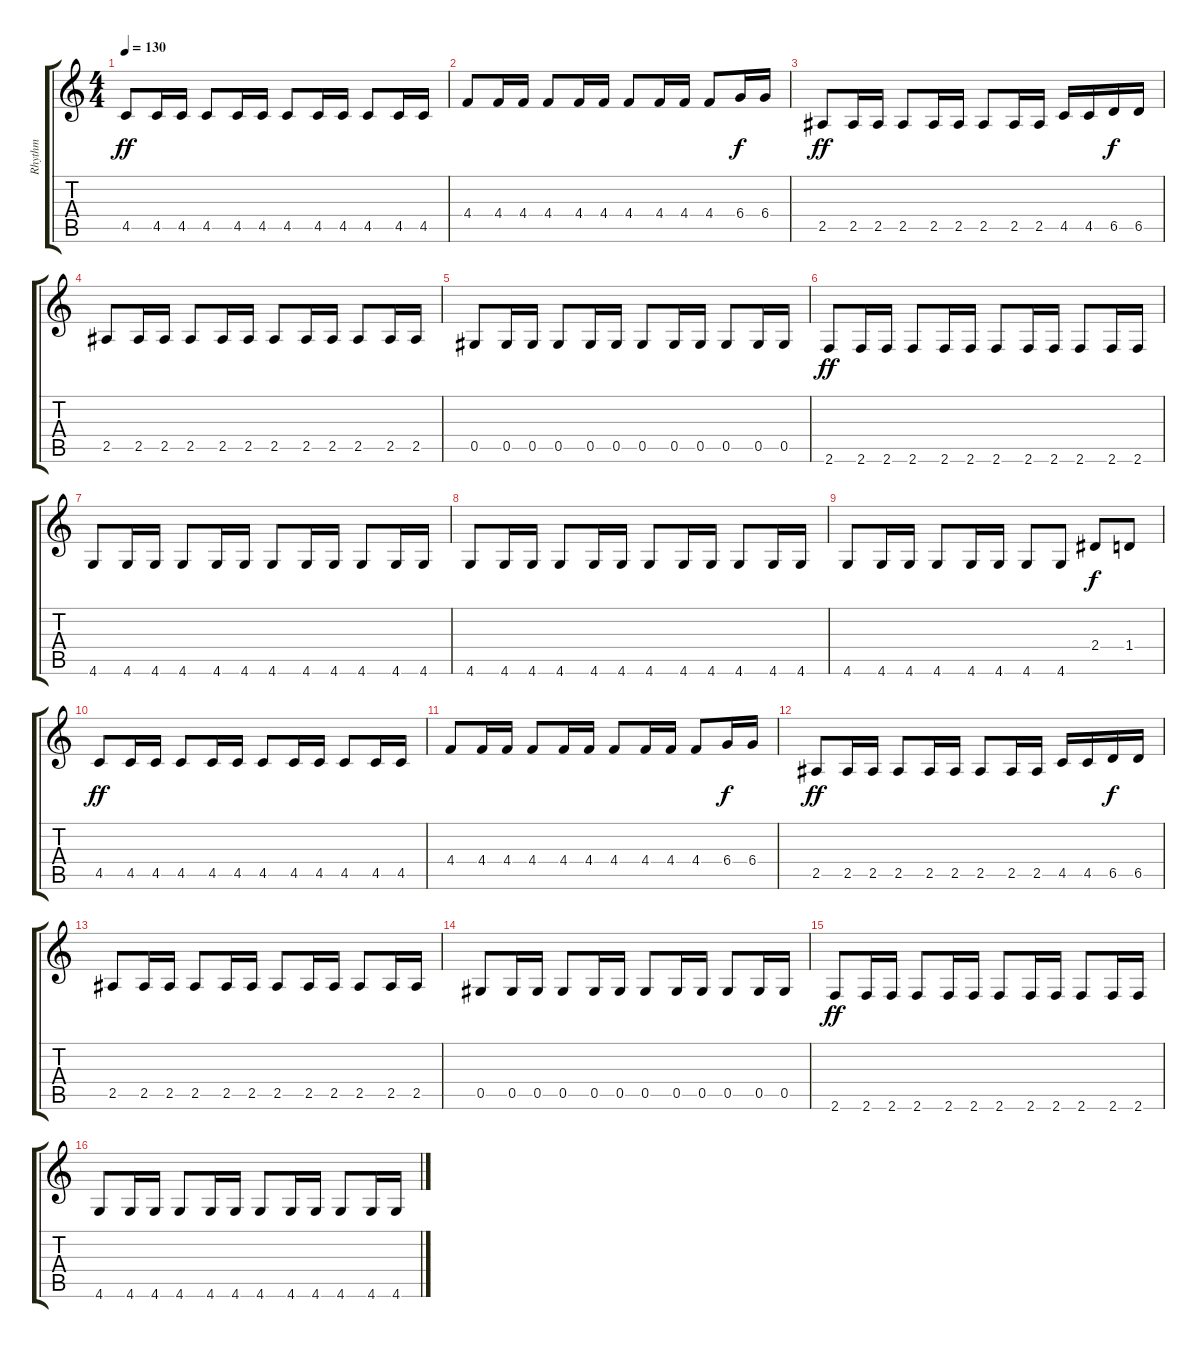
\track ("Rhythm" "Rhythm") {instrument overdrivenguitar}
\staff {score tabs}
\tuning (Eb4 Bb3 Gb3 Db3 Ab2 Eb2) {hide}
\ts (4 4)
\tempo 130
\clef g2
\ks c
4.5.8{dy ff} 4.5.16 4.5.16 4.5.8 4.5.16 4.5.16 4.5.8 4.5.16 4.5.16 4.5.8 4.5.16 4.5.16 |
4.4.8 4.4.16 4.4.16 4.4.8 4.4.16 4.4.16 4.4.8 4.4.16 4.4.16 4.4.8 6.4.16{dy f} 6.4.16 |
2.5.8{dy ff} 2.5.16 2.5.16 2.5.8 2.5.16 2.5.16 2.5.8 2.5.16 2.5.16 4.5.16 4.5.16 6.5.16{dy f} 6.5.16 |
2.5.8 2.5.16 2.5.16 2.5.8 2.5.16 2.5.16 2.5.8 2.5.16 2.5.16 2.5.8 2.5.16 2.5.16 |
0.5.8 0.5.16 0.5.16 0.5.8 0.5.16 0.5.16 0.5.8 0.5.16 0.5.16 0.5.8 0.5.16 0.5.16 |
2.6.8{dy ff} 2.6.16 2.6.16 2.6.8 2.6.16 2.6.16 2.6.8 2.6.16 2.6.16 2.6.8 2.6.16 2.6.16 |
4.6.8 4.6.16 4.6.16 4.6.8 4.6.16 4.6.16 4.6.8 4.6.16 4.6.16 4.6.8 4.6.16 4.6.16 |
4.6.8 4.6.16 4.6.16 4.6.8 4.6.16 4.6.16 4.6.8 4.6.16 4.6.16 4.6.8 4.6.16 4.6.16 |
4.6.8 4.6.16 4.6.16 4.6.8 4.6.16 4.6.16 4.6.8 4.6.8 2.4.8{dy f} 1.4.8 |
4.5.8{dy ff} 4.5.16 4.5.16 4.5.8 4.5.16 4.5.16 4.5.8 4.5.16 4.5.16 4.5.8 4.5.16 4.5.16 |
4.4.8 4.4.16 4.4.16 4.4.8 4.4.16 4.4.16 4.4.8 4.4.16 4.4.16 4.4.8 6.4.16{dy f} 6.4.16 |
2.5.8{dy ff} 2.5.16 2.5.16 2.5.8 2.5.16 2.5.16 2.5.8 2.5.16 2.5.16 4.5.16 4.5.16 6.5.16{dy f} 6.5.16 |
2.5.8 2.5.16 2.5.16 2.5.8 2.5.16 2.5.16 2.5.8 2.5.16 2.5.16 2.5.8 2.5.16 2.5.16 |
0.5.8 0.5.16 0.5.16 0.5.8 0.5.16 0.5.16 0.5.8 0.5.16 0.5.16 0.5.8 0.5.16 0.5.16 |
2.6.8{dy ff} 2.6.16 2.6.16 2.6.8 2.6.16 2.6.16 2.6.8 2.6.16 2.6.16 2.6.8 2.6.16 2.6.16 |
4.6.8 4.6.16 4.6.16 4.6.8 4.6.16 4.6.16 4.6.8 4.6.16 4.6.16 4.6.8 4.6.16 4.6.16
